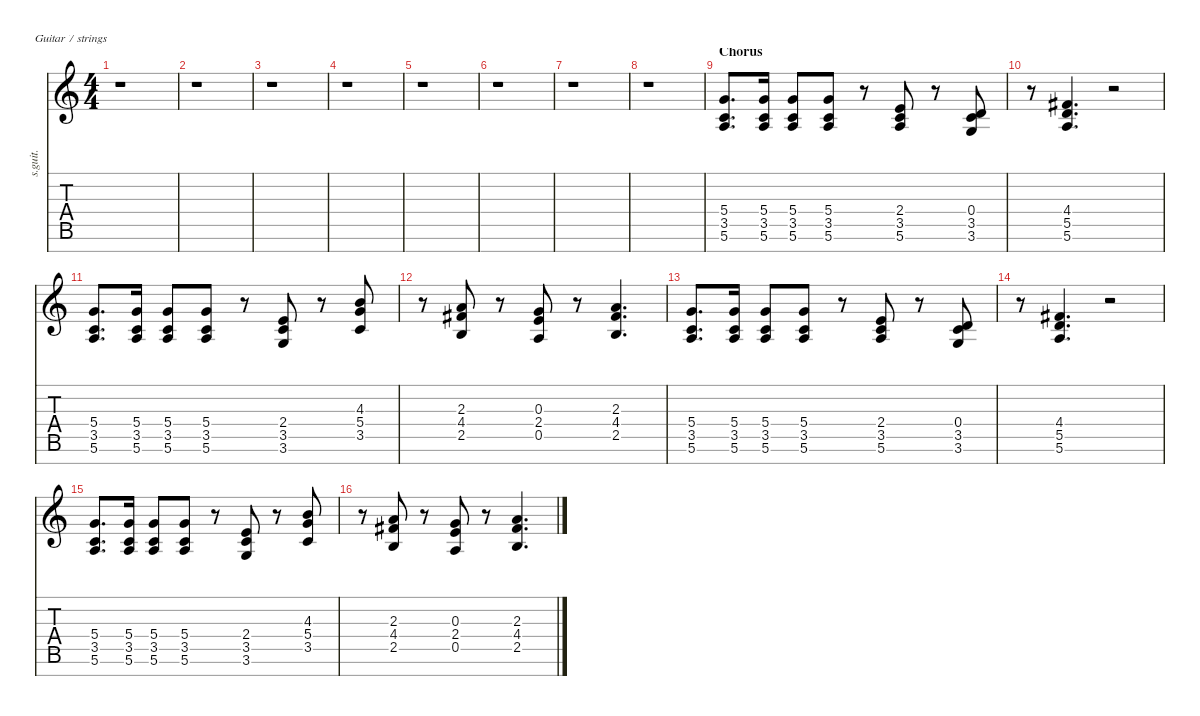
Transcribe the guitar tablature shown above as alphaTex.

\defaultSystemsLayout 4
\hideDynamics
\bracketExtendMode nobrackets
\track ("John Paul Jones - Honher Electra RH" "s.guit.") {instrument electricpiano1}
\staff {score tabs}
\tuning (E4 B3 G3 D3 A2 E2 B1)
\displaytranspose 12
\ts (4 4)
\tempo (72 hide)
\clef g2
\ks c
r.1{dy mp} |
r.1 |
r.1 |
r.1 |
r.1 |
r.1 |
r.1 |
r.1 |
\section ("" "Chorus")
\tempo (77 hide)
(5.4 3.5 5.6).8{d lyrics (0 "") lyrics (1 "") lyrics (2 "") lyrics (3 "") lyrics (4 "")} (5.6 3.5 5.4).16{lyrics (0 "") lyrics (1 "") lyrics (2 "") lyrics (3 "") lyrics (4 "")} (5.6 3.5 5.4).8{lyrics (0 "") lyrics (1 "") lyrics (2 "") lyrics (3 "") lyrics (4 "")} (5.6 3.5 5.4).8{lyrics (0 "") lyrics (1 "") lyrics (2 "") lyrics (3 "") lyrics (4 "")} r.8 (2.4 3.5 5.6).8{lyrics (0 "") lyrics (1 "") lyrics (2 "") lyrics (3 "") lyrics (4 "")} r.8 (0.4 3.5 3.6).8{lyrics (0 "") lyrics (1 "") lyrics (2 "") lyrics (3 "") lyrics (4 "")} |
r.8 (4.4{acc #} 5.5 5.6).4{d lyrics (0 "") lyrics (1 "") lyrics (2 "") lyrics (3 "") lyrics (4 "")} r.2 |
(5.4 3.5 5.6).8{d lyrics (0 "") lyrics (1 "") lyrics (2 "") lyrics (3 "") lyrics (4 "")} (5.6 3.5 5.4).16{lyrics (0 "") lyrics (1 "") lyrics (2 "") lyrics (3 "") lyrics (4 "")} (5.6 3.5 5.4).8{lyrics (0 "") lyrics (1 "") lyrics (2 "") lyrics (3 "") lyrics (4 "")} (5.6 3.5 5.4).8{lyrics (0 "") lyrics (1 "") lyrics (2 "") lyrics (3 "") lyrics (4 "")} r.8 (2.4 3.5 3.6).8{lyrics (0 "") lyrics (1 "") lyrics (2 "") lyrics (3 "") lyrics (4 "")} r.8 (4.3 5.4 3.5).8{lyrics (0 "") lyrics (1 "") lyrics (2 "") lyrics (3 "") lyrics (4 "")} |
r.8 (2.3 4.4{acc #} 2.5).8{lyrics (0 "") lyrics (1 "") lyrics (2 "") lyrics (3 "") lyrics (4 "")} r.8 (0.3 2.4 0.5).8{lyrics (0 "") lyrics (1 "") lyrics (2 "") lyrics (3 "") lyrics (4 "")} r.8 (2.3 4.4{acc #} 2.5).4{d lyrics (0 "") lyrics (1 "") lyrics (2 "") lyrics (3 "") lyrics (4 "")} |
(5.4 3.5 5.6).8{d lyrics (0 "") lyrics (1 "") lyrics (2 "") lyrics (3 "") lyrics (4 "")} (5.6 3.5 5.4).16{lyrics (0 "") lyrics (1 "") lyrics (2 "") lyrics (3 "") lyrics (4 "")} (5.6 3.5 5.4).8{lyrics (0 "") lyrics (1 "") lyrics (2 "") lyrics (3 "") lyrics (4 "")} (5.6 3.5 5.4).8{lyrics (0 "") lyrics (1 "") lyrics (2 "") lyrics (3 "") lyrics (4 "")} r.8 (2.4 3.5 5.6).8{lyrics (0 "") lyrics (1 "") lyrics (2 "") lyrics (3 "") lyrics (4 "")} r.8 (0.4 3.5 3.6).8{lyrics (0 "") lyrics (1 "") lyrics (2 "") lyrics (3 "") lyrics (4 "")} |
r.8 (4.4{acc #} 5.5 5.6).4{d lyrics (0 "") lyrics (1 "") lyrics (2 "") lyrics (3 "") lyrics (4 "")} r.2 |
(5.4 3.5 5.6).8{d lyrics (0 "") lyrics (1 "") lyrics (2 "") lyrics (3 "") lyrics (4 "")} (5.6 3.5 5.4).16{lyrics (0 "") lyrics (1 "") lyrics (2 "") lyrics (3 "") lyrics (4 "")} (5.6 3.5 5.4).8{lyrics (0 "") lyrics (1 "") lyrics (2 "") lyrics (3 "") lyrics (4 "")} (5.6 3.5 5.4).8{lyrics (0 "") lyrics (1 "") lyrics (2 "") lyrics (3 "") lyrics (4 "")} r.8 (2.4 3.5 3.6).8{lyrics (0 "") lyrics (1 "") lyrics (2 "") lyrics (3 "") lyrics (4 "")} r.8 (4.3 5.4 3.5).8{lyrics (0 "") lyrics (1 "") lyrics (2 "") lyrics (3 "") lyrics (4 "")} |
r.8 (2.3 4.4{acc #} 2.5).8{lyrics (0 "") lyrics (1 "") lyrics (2 "") lyrics (3 "") lyrics (4 "")} r.8 (0.3 2.4 0.5).8{lyrics (0 "") lyrics (1 "") lyrics (2 "") lyrics (3 "") lyrics (4 "")} r.8 (2.3 4.4{acc #} 2.5).4{d lyrics (0 "") lyrics (1 "") lyrics (2 "") lyrics (3 "") lyrics (4 "")}
